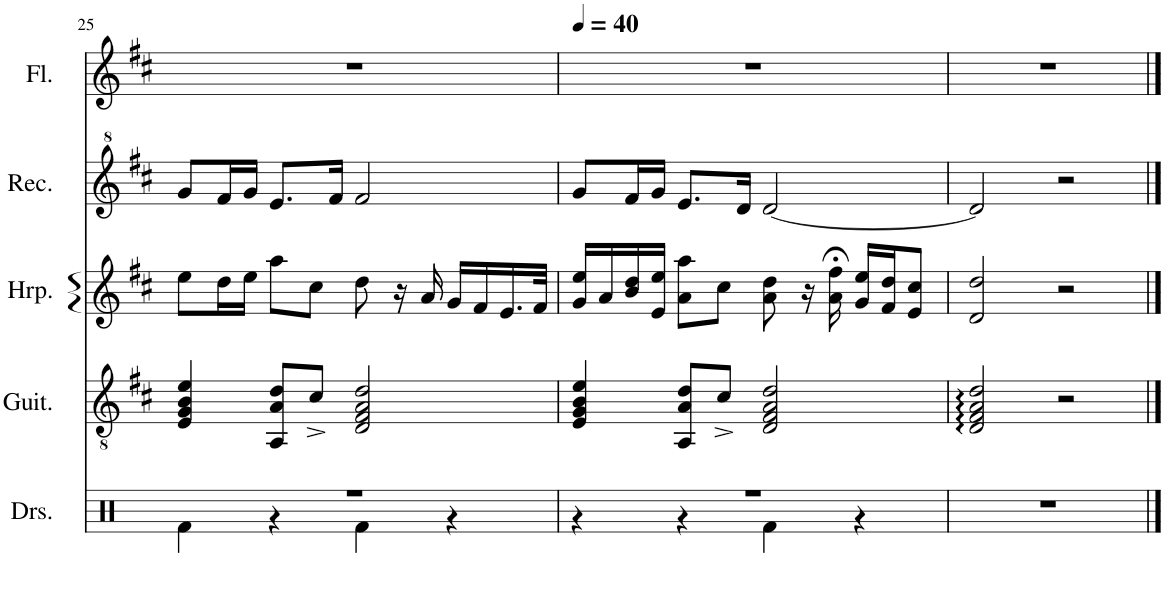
**kern	**kern	**kern	**kern	**kern
*part5	*part4	*part3	*part2	*part1
*staff5	*staff4	*staff3	*staff2	*staff1
*I"Drumset	*I"Classical Guitar	*I"Harp	*I"Recorder	*I"Flute
*I'Drs.	*I'Guit.	*I'Hrp.	*I'Rec.	*I'Fl.
!!LO:PB:g=z
*clefX	*clefGv2	*clefG2	*clefG^2	*clefG2
*k[]	*k[f#c#]	*k[f#c#]	*k[f#c#]	*k[f#c#]
*M4/4	*M4/4	*M4/4	*M4/4	*M4/4
*met(c)	*met(c)	*met(c)	*met(c)	*met(c)
=25	=25	=25	=25	=25
*^	*	*	*	*
1r	4Rf\	4E/ 4G/ 4B/ 4e/	8ee\L	8gg/L	1r
.	.	.	16dd\L	16ff#/L	.
.	.	.	16ee\JJ	16gg/JJ	.
.	4r	8AA/ 8A/ 8d/L	8aa\L	8.ee/L	.
.	.	8c#^/J	8cc#\J	.	.
.	.	.	.	16ff#/Jk	.
.	4Rf\	2D/ 2F#/ 2A/ 2d/	8dd\	2ff#/	.
.	.	.	16r	.	.
.	.	.	16a/	.	.
.	4r	.	16g/LL	.	.
.	.	.	16f#/	.	.
.	.	.	16.e/	.	.
.	.	.	32f#/JJk	.	.
=26	=26	=26	=26	=26	=26
*	*	*	*	*	*MM40
1r	4r	4E/ 4G/ 4B/ 4e/	16g/ 16ee/LL	8gg/L	1r
.	.	.	16a/	.	.
.	.	.	16b/ 16dd/	16ff#/L	.
.	.	.	16e/ 16ee/JJ	16gg/JJ	.
.	4r	8AA/ 8A/ 8d/L	8a\ 8aa\L	8.ee/L	.
.	.	8c#^/J	8cc#\J	.	.
.	.	.	.	16dd/Jk	.
.	4Rf\	2D/ 2F#/ 2A/ 2d/	8a\ 8dd\	[2dd/	.
.	.	.	16r	.	.
.	.	.	16a\;< 16ff#\;<	.	.
.	4r	.	16g/ 16ee/LL	.	.
.	.	.	16f#/ 16dd/J	.	.
.	.	.	8e/ 8cc#/J	.	.
*v	*v	*	*	*	*
=27	=27	=27	=27	=27
1r	2D/ 2F#/ 2A/ 2d/	2d/ 2dd/	2dd/]	1r
.	2r	2r	2r	.
==	==	==	==	==
*-	*-	*-	*-	*-
